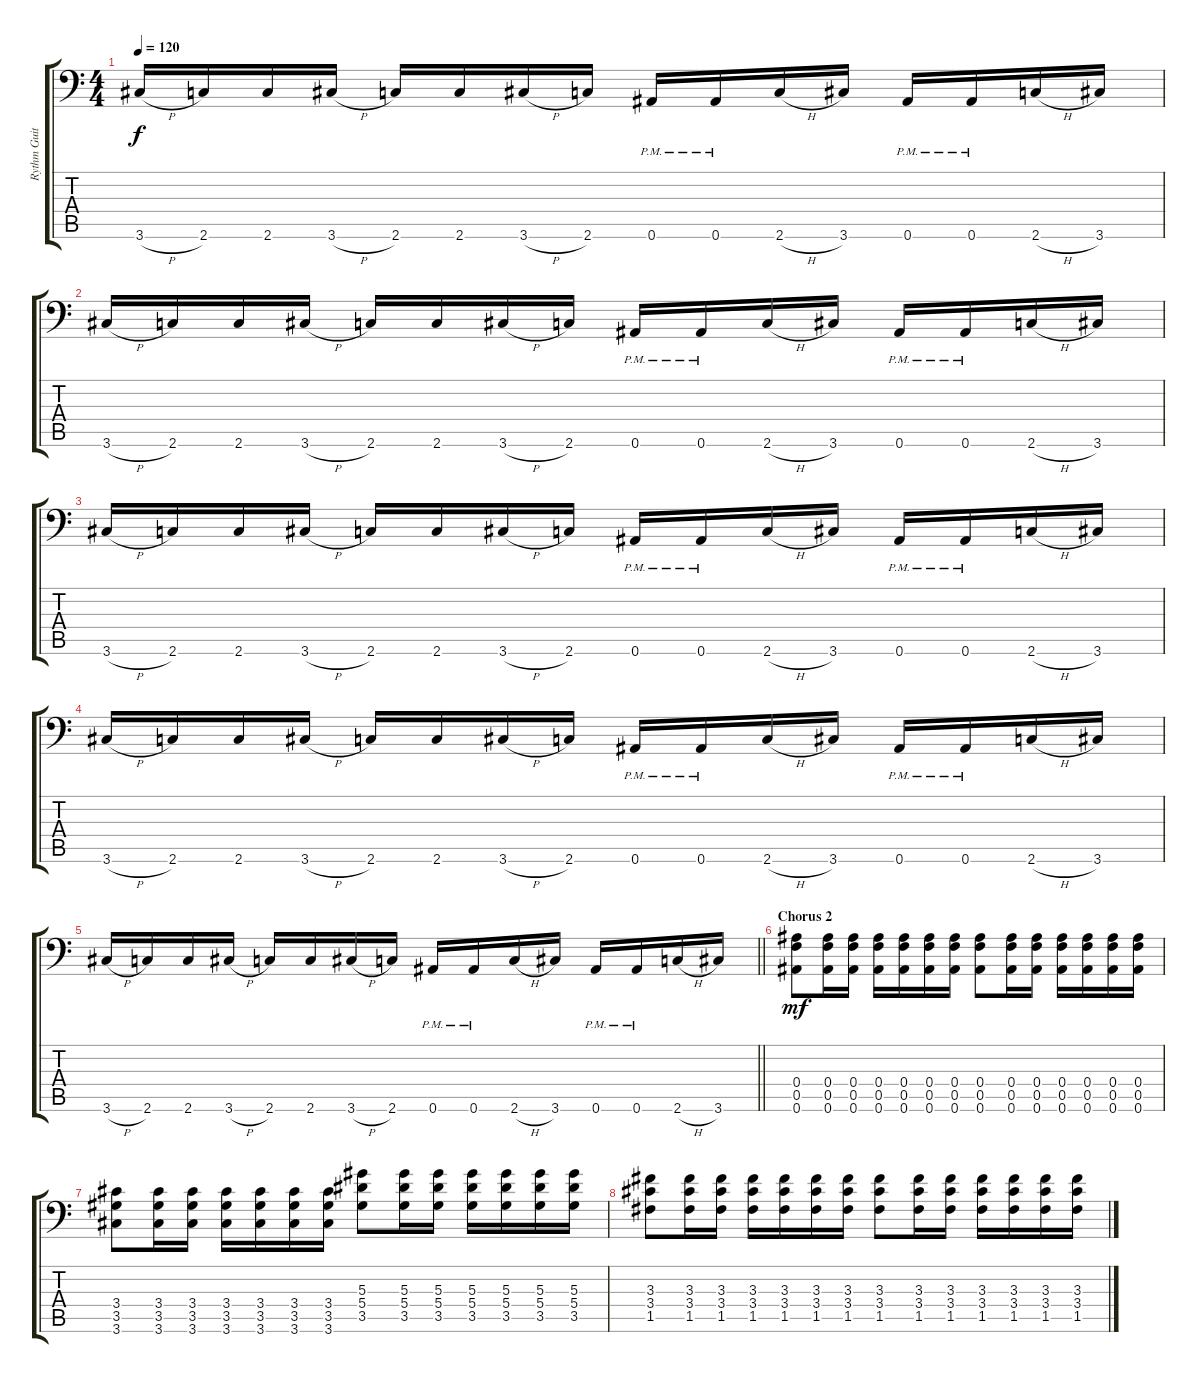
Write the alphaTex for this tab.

\track ("Rythm Guitar 1" "Rythm Guit") {instrument distortionguitar}
\staff {score tabs}
\tuning (C4 G3 Eb3 Bb2 F2 Bb1) {hide}
\ts (4 4)
\tempo 120
\clef f4
\ks c
3.6{h}.16{dy f} 2.6.16 2.6.16 3.6{h}.16 2.6.16 2.6.16 3.6{h}.16 2.6.16 0.6{pm}.16 0.6{pm}.16 2.6{h}.16 3.6.16 0.6{pm}.16 0.6{pm}.16 2.6{h}.16 3.6.16 |
3.6{h}.16 2.6.16 2.6.16 3.6{h}.16 2.6.16 2.6.16 3.6{h}.16 2.6.16 0.6{pm}.16 0.6{pm}.16 2.6{h}.16 3.6.16 0.6{pm}.16 0.6{pm}.16 2.6{h}.16 3.6.16 |
3.6{h}.16 2.6.16 2.6.16 3.6{h}.16 2.6.16 2.6.16 3.6{h}.16 2.6.16 0.6{pm}.16 0.6{pm}.16 2.6{h}.16 3.6.16 0.6{pm}.16 0.6{pm}.16 2.6{h}.16 3.6.16 |
3.6{h}.16 2.6.16 2.6.16 3.6{h}.16 2.6.16 2.6.16 3.6{h}.16 2.6.16 0.6{pm}.16 0.6{pm}.16 2.6{h}.16 3.6.16 0.6{pm}.16 0.6{pm}.16 2.6{h}.16 3.6.16 |
\barLineRight lightlight
3.6{h}.16 2.6.16 2.6.16 3.6{h}.16 2.6.16 2.6.16 3.6{h}.16 2.6.16 0.6{pm}.16 0.6{pm}.16 2.6{h}.16 3.6.16 0.6{pm}.16 0.6{pm}.16 2.6{h}.16 3.6.16 |
\section ("" "Chorus 2")
(0.4 0.5 0.6).8{dy mf beam merge} (0.4 0.5 0.6).16 (0.4 0.5 0.6).16 (0.4 0.5 0.6).16 (0.4 0.5 0.6).16 (0.4 0.5 0.6).16{beam merge} (0.4 0.5 0.6).16 (0.4 0.5 0.6).8{beam merge} (0.4 0.5 0.6).16 (0.4 0.5 0.6).16 (0.4 0.5 0.6).16 (0.4 0.5 0.6).16{beam merge} (0.4 0.5 0.6).16{beam merge} (0.4 0.5 0.6).16 |
(3.4 3.5 3.6).8 (3.4 3.5 3.6).16{beam merge} (3.4 3.5 3.6).16 (3.4 3.5 3.6).16 (3.4 3.5 3.6).16 (3.4 3.5 3.6).16{beam merge} (3.4 3.5 3.6).16 (5.3 5.4 3.5).8 (5.3 5.4 3.5).16 (5.3 5.4 3.5).16 (5.3 5.4 3.5).16 (5.3 5.4 3.5).16 (5.3 5.4 3.5).16{beam merge} (5.3 5.4 3.5).16 |
(3.3 3.4 1.5).8{beam merge} (3.3 3.4 1.5).16 (3.3 3.4 1.5).16 (3.3 3.4 1.5).16 (3.3 3.4 1.5).16{beam merge} (3.3 3.4 1.5).16{beam merge} (3.3 3.4 1.5).16 (3.3 3.4 1.5).8 (3.3 3.4 1.5).16 (3.3 3.4 1.5).16 (3.3 3.4 1.5).16 (3.3 3.4 1.5).16{beam merge} (3.3 3.4 1.5).16{beam merge} (3.3 3.4 1.5).16
